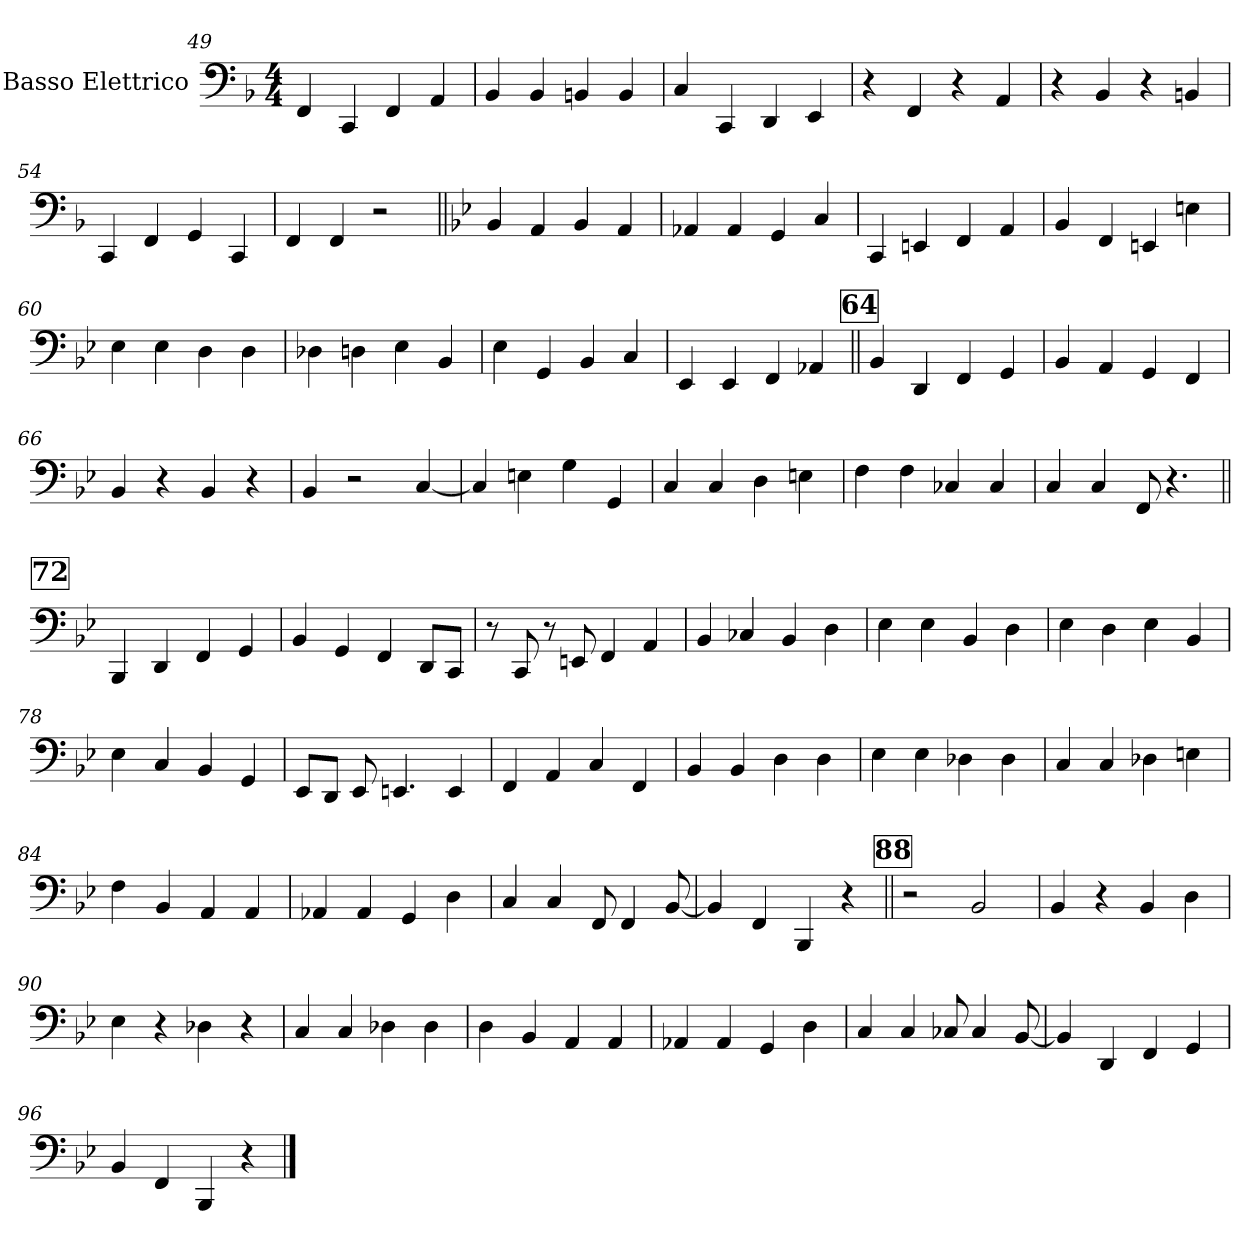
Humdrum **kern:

**kern
*part1
*staff1
*I"Basso Elettrico
*
*k[b-]
*F:
*M4/4
=49
4FF
4CC
4FF
4AA
=50
4BB-
4BB-
4BBn
4BB
=51
4C
4CC
4DD
4EE
=52
4r
4FF
4r
4AA
=53
4r
4BB-
4r
4BBn
=54
4CC
4FF
4GG
4CC
=55
4FF
4FF
2r
=56||
*k[b-e-]
*B-:
4BB-
4AA
4BB-
4AA
=57
4AA-X
4AA-
4GG
4C
=58
4CC
4EEn
4FF
4AA
=59
4BB-
4FF
4EEn
4En
=60
4E-
4E-
4D
4D
=61
4D-X
4Dn
4E-
4BB-
=62
4E-
4GG
4BB-
4C
=63
4EE-
4EE-
4FF
4AA-X
!!LO:REH:place=s1:t=64
=64||
4BB-
4DD
4FF
4GG
=65
4BB-
4AA
4GG
4FF
=66
4BB-
4r
4BB-
4r
=67
4BB-
2r
[4C
=68
4C]
4En
4G
4GG
=69
4C
4C
4D
4En
=70
4F
4F
4C-X
4C-
=71
4C
4C
8FF
4.r
!!LO:REH:place=s1:t=72
=72||
4BBB-
4DD
4FF
4GG
=73
4BB-
4GG
4FF
8DDL
8CCJ
=74
8r
8CC
8r
8EEn
4FF
4AA
=75
4BB-
4C-X
4BB-
4D
=76
4E-
4E-
4BB-
4D
=77
4E-
4D
4E-
4BB-
=78
4E-
4C
4BB-
4GG
=79
8EE-L
8DDJ
8EE-
4.EEn
4EE
=80
4FF
4AA
4C
4FF
=81
4BB-
4BB-
4D
4D
=82
4E-
4E-
4D-X
4D-
=83
4C
4C
4D-X
4En
=84
4F
4BB-
4AA
4AA
=85
4AA-X
4AA-
4GG
4D
=86
4C
4C
8FF
4FF
[8BB-
=87
4BB-]
4FF
4BBB-
4r
!!LO:REH:place=s1:t=88
=88||
2r
2BB-
=89
4BB-
4r
4BB-
4D
=90
4E-
4r
4D-X
4r
=91
4C
4C
4D-X
4D-
=92
4D
4BB-
4AA
4AA
=93
4AA-X
4AA-
4GG
4D
=94
4C
4C
8C-X
4C-
[8BB-
=95
4BB-]
4DD
4FF
4GG
=96
4BB-
4FF
4BBB-
4r
==
*-
